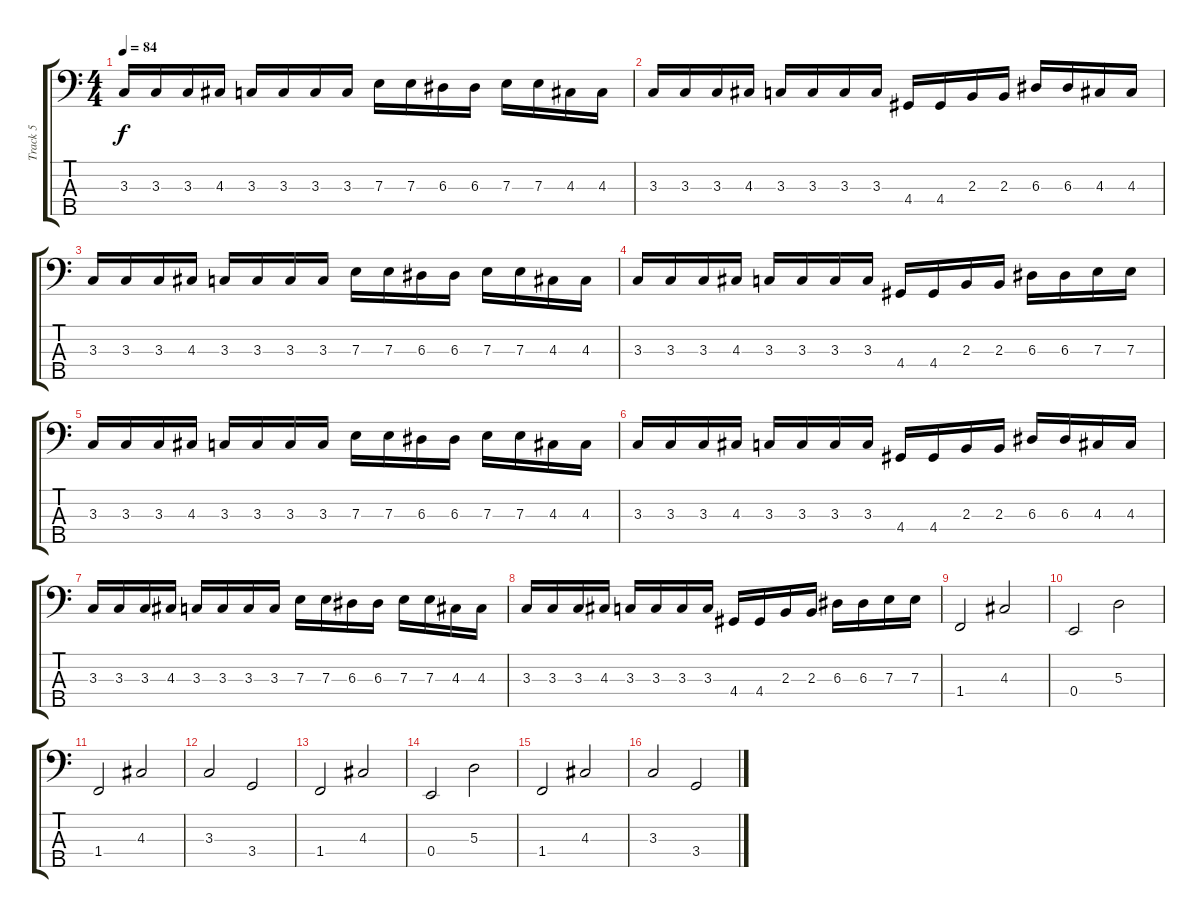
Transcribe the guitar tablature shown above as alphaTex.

\track ("Track 5" "Track 5") {instrument electricbassfinger}
\staff {score tabs}
\tuning (G2 D2 A1 E1 B0) {hide}
\ts (4 4)
\tempo 84
\clef f4
\ks c
3.3.16{dy f} 3.3.16 3.3.16 4.3.16 3.3.16 3.3.16 3.3.16 3.3.16 7.3.16 7.3.16 6.3.16 6.3.16 7.3.16 7.3.16 4.3.16 4.3.16 |
3.3.16 3.3.16 3.3.16 4.3.16 3.3.16 3.3.16 3.3.16 3.3.16 4.4.16 4.4.16 2.3.16 2.3.16 6.3.16 6.3.16 4.3.16 4.3.16 |
3.3.16 3.3.16 3.3.16 4.3.16 3.3.16 3.3.16 3.3.16 3.3.16 7.3.16 7.3.16 6.3.16 6.3.16 7.3.16 7.3.16 4.3.16 4.3.16 |
3.3.16 3.3.16 3.3.16 4.3.16 3.3.16 3.3.16 3.3.16 3.3.16 4.4.16 4.4.16 2.3.16 2.3.16 6.3.16 6.3.16 7.3.16 7.3.16 |
3.3.16 3.3.16 3.3.16 4.3.16 3.3.16 3.3.16 3.3.16 3.3.16 7.3.16 7.3.16 6.3.16 6.3.16 7.3.16 7.3.16 4.3.16 4.3.16 |
3.3.16 3.3.16 3.3.16 4.3.16 3.3.16 3.3.16 3.3.16 3.3.16 4.4.16 4.4.16 2.3.16 2.3.16 6.3.16 6.3.16 4.3.16 4.3.16 |
3.3.16 3.3.16 3.3.16 4.3.16 3.3.16 3.3.16 3.3.16 3.3.16 7.3.16 7.3.16 6.3.16 6.3.16 7.3.16 7.3.16 4.3.16 4.3.16 |
3.3.16 3.3.16 3.3.16 4.3.16 3.3.16 3.3.16 3.3.16 3.3.16 4.4.16 4.4.16 2.3.16 2.3.16 6.3.16 6.3.16 7.3.16 7.3.16 |
1.4.2 4.3.2 |
0.4.2 5.3.2 |
1.4.2 4.3.2 |
3.3.2 3.4.2 |
1.4.2 4.3.2 |
0.4.2 5.3.2 |
1.4.2 4.3.2 |
3.3.2 3.4.2
